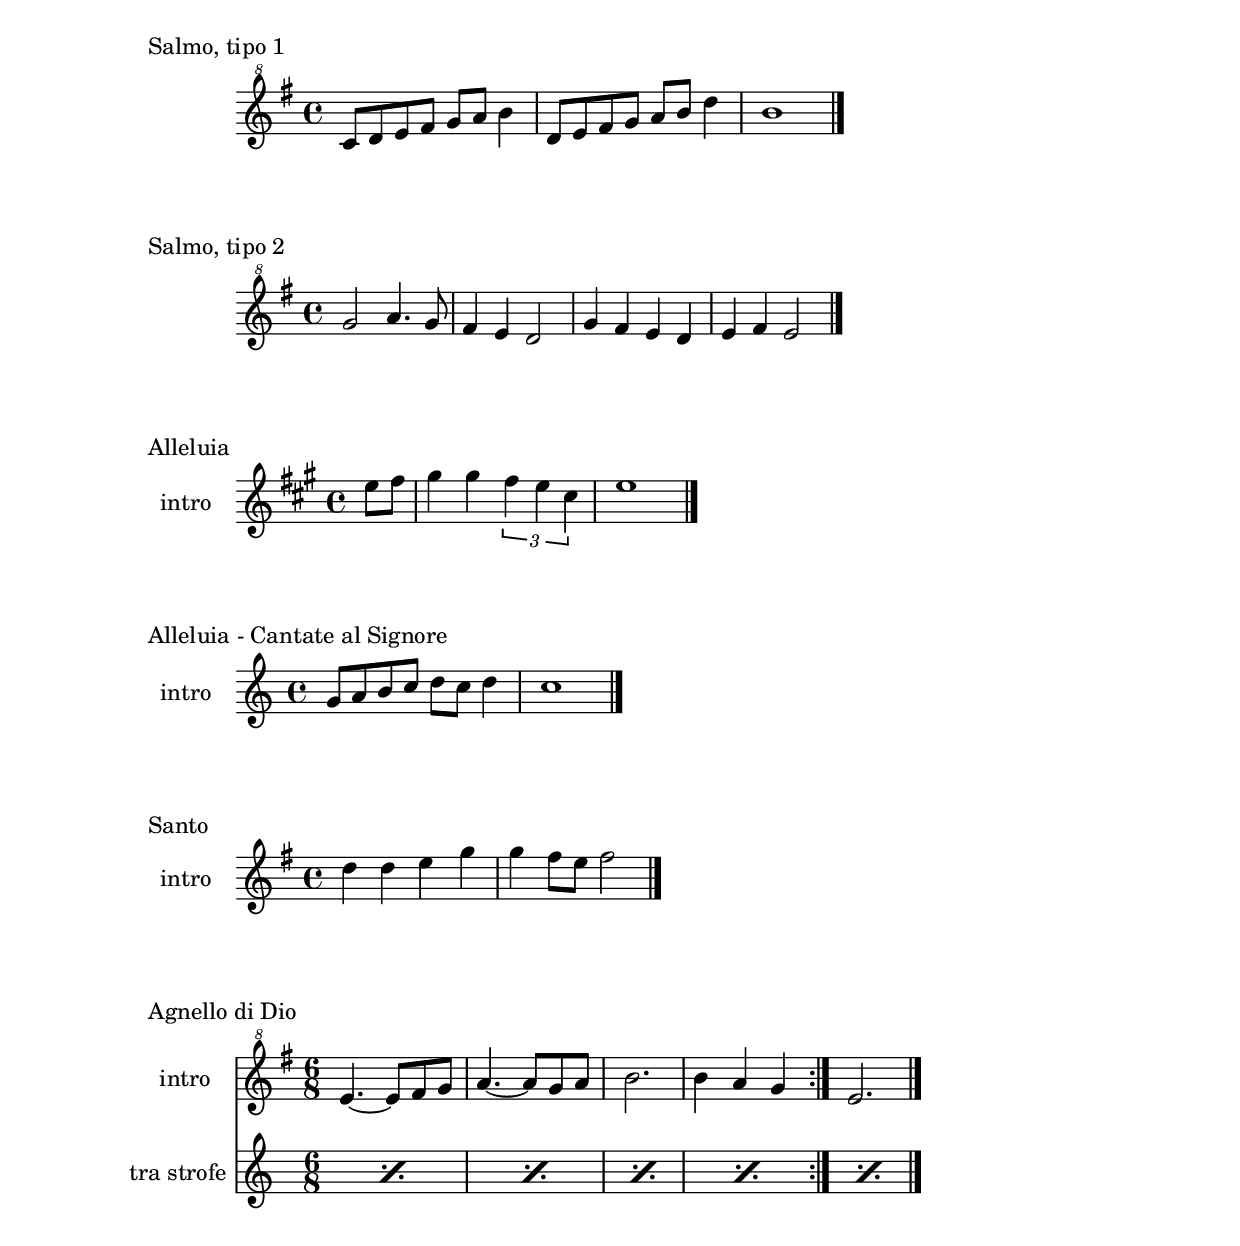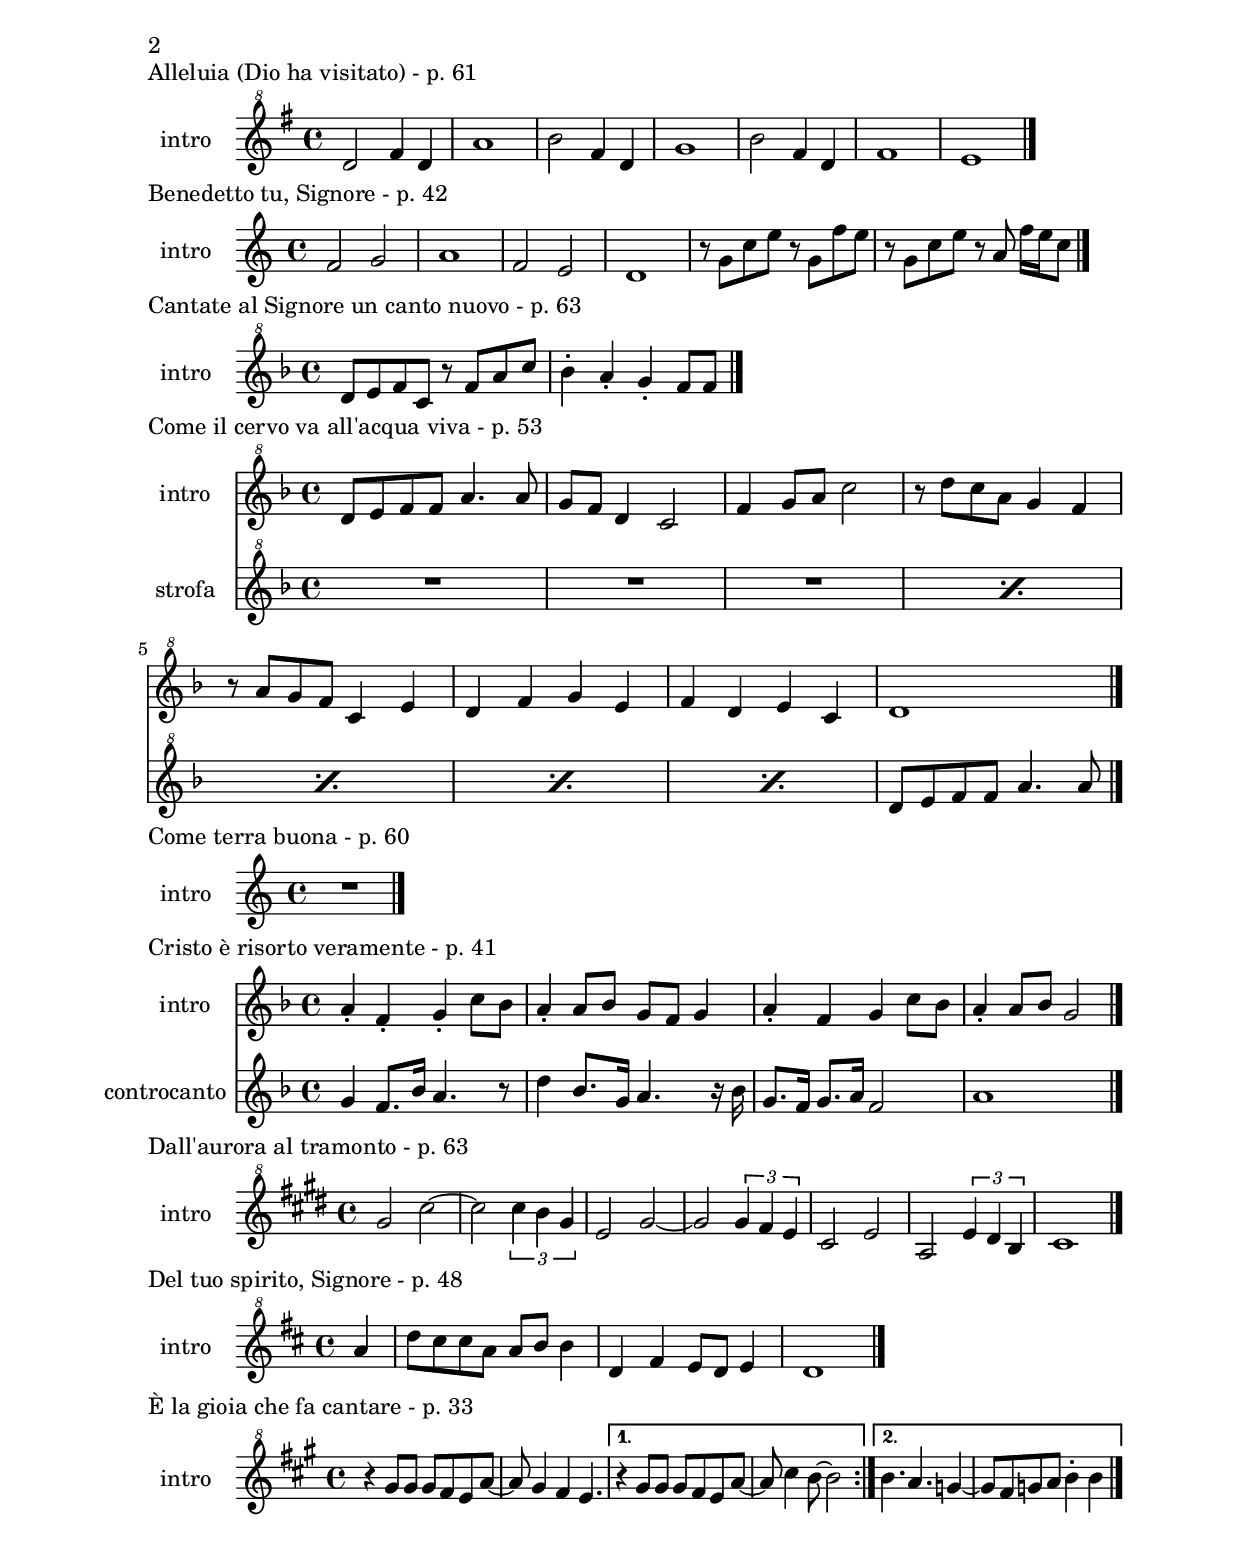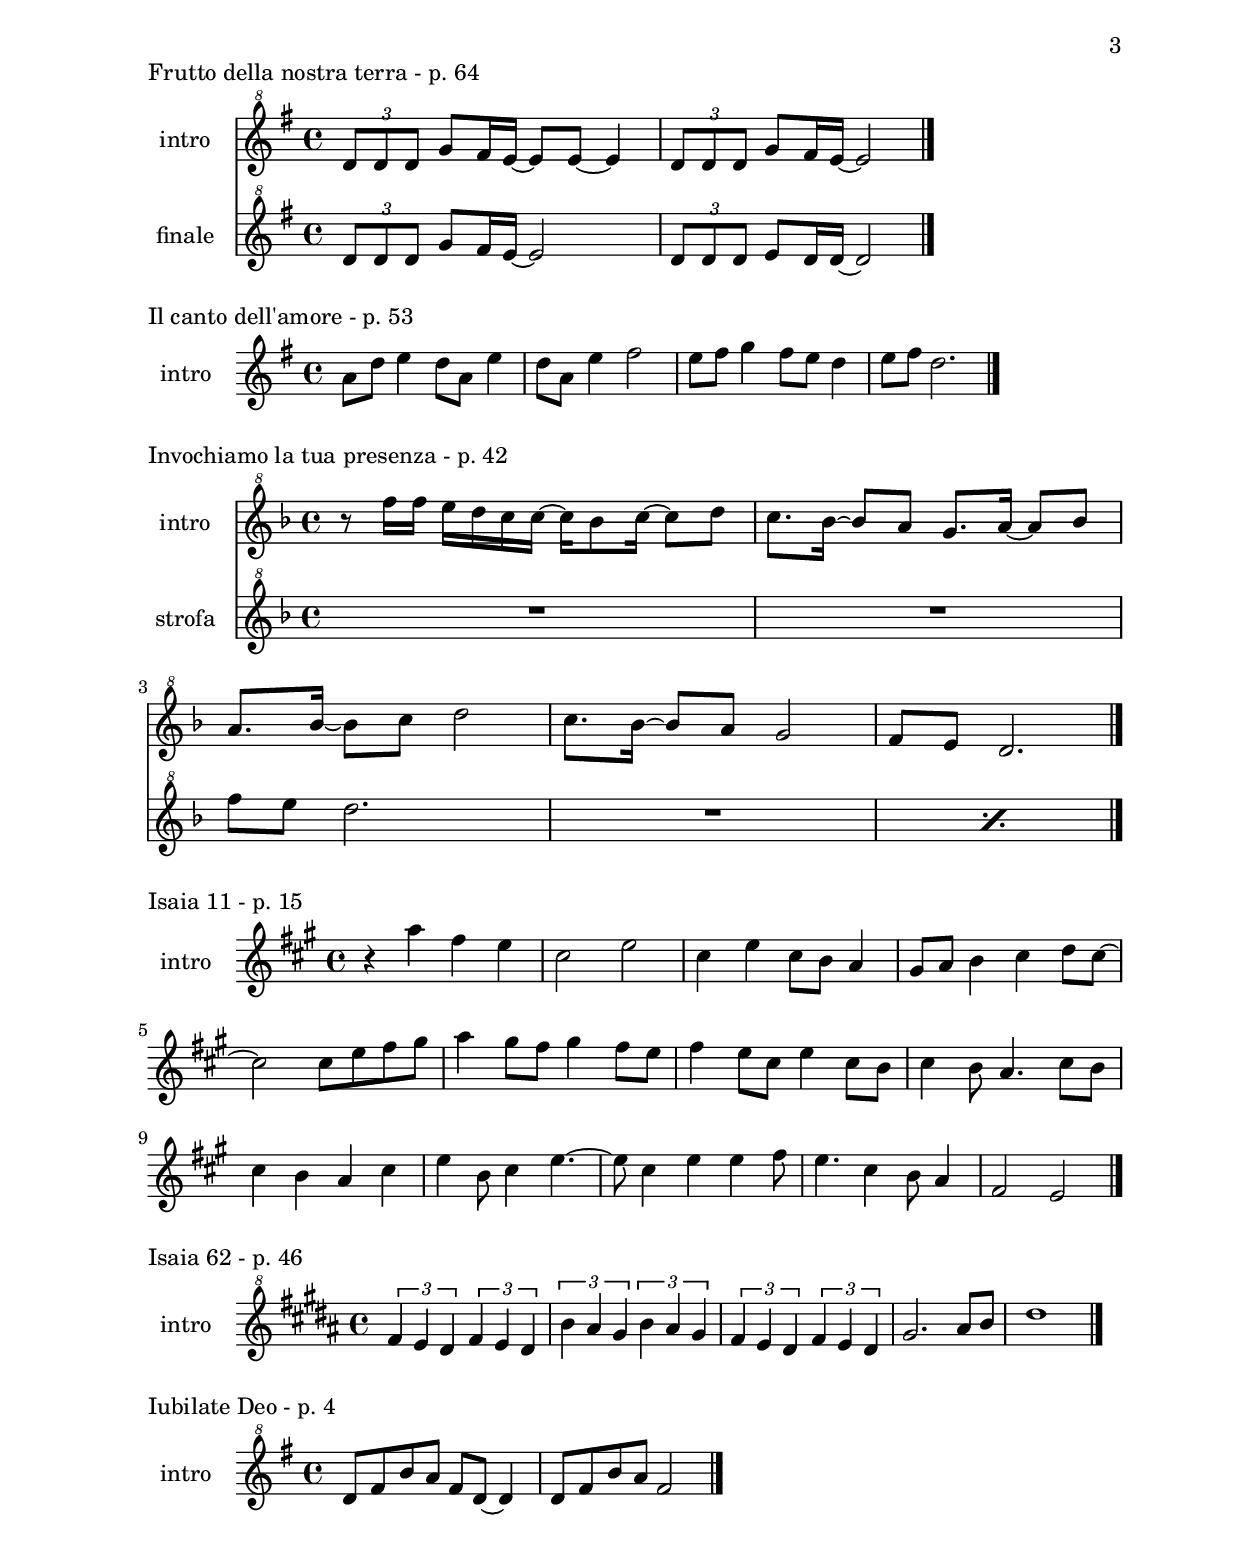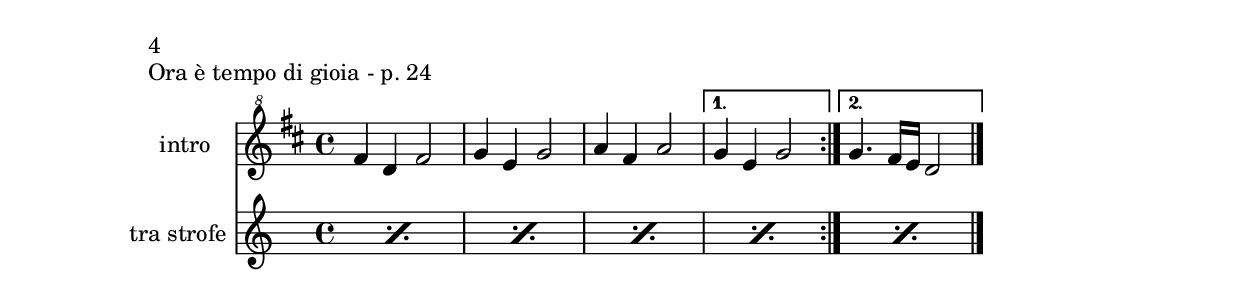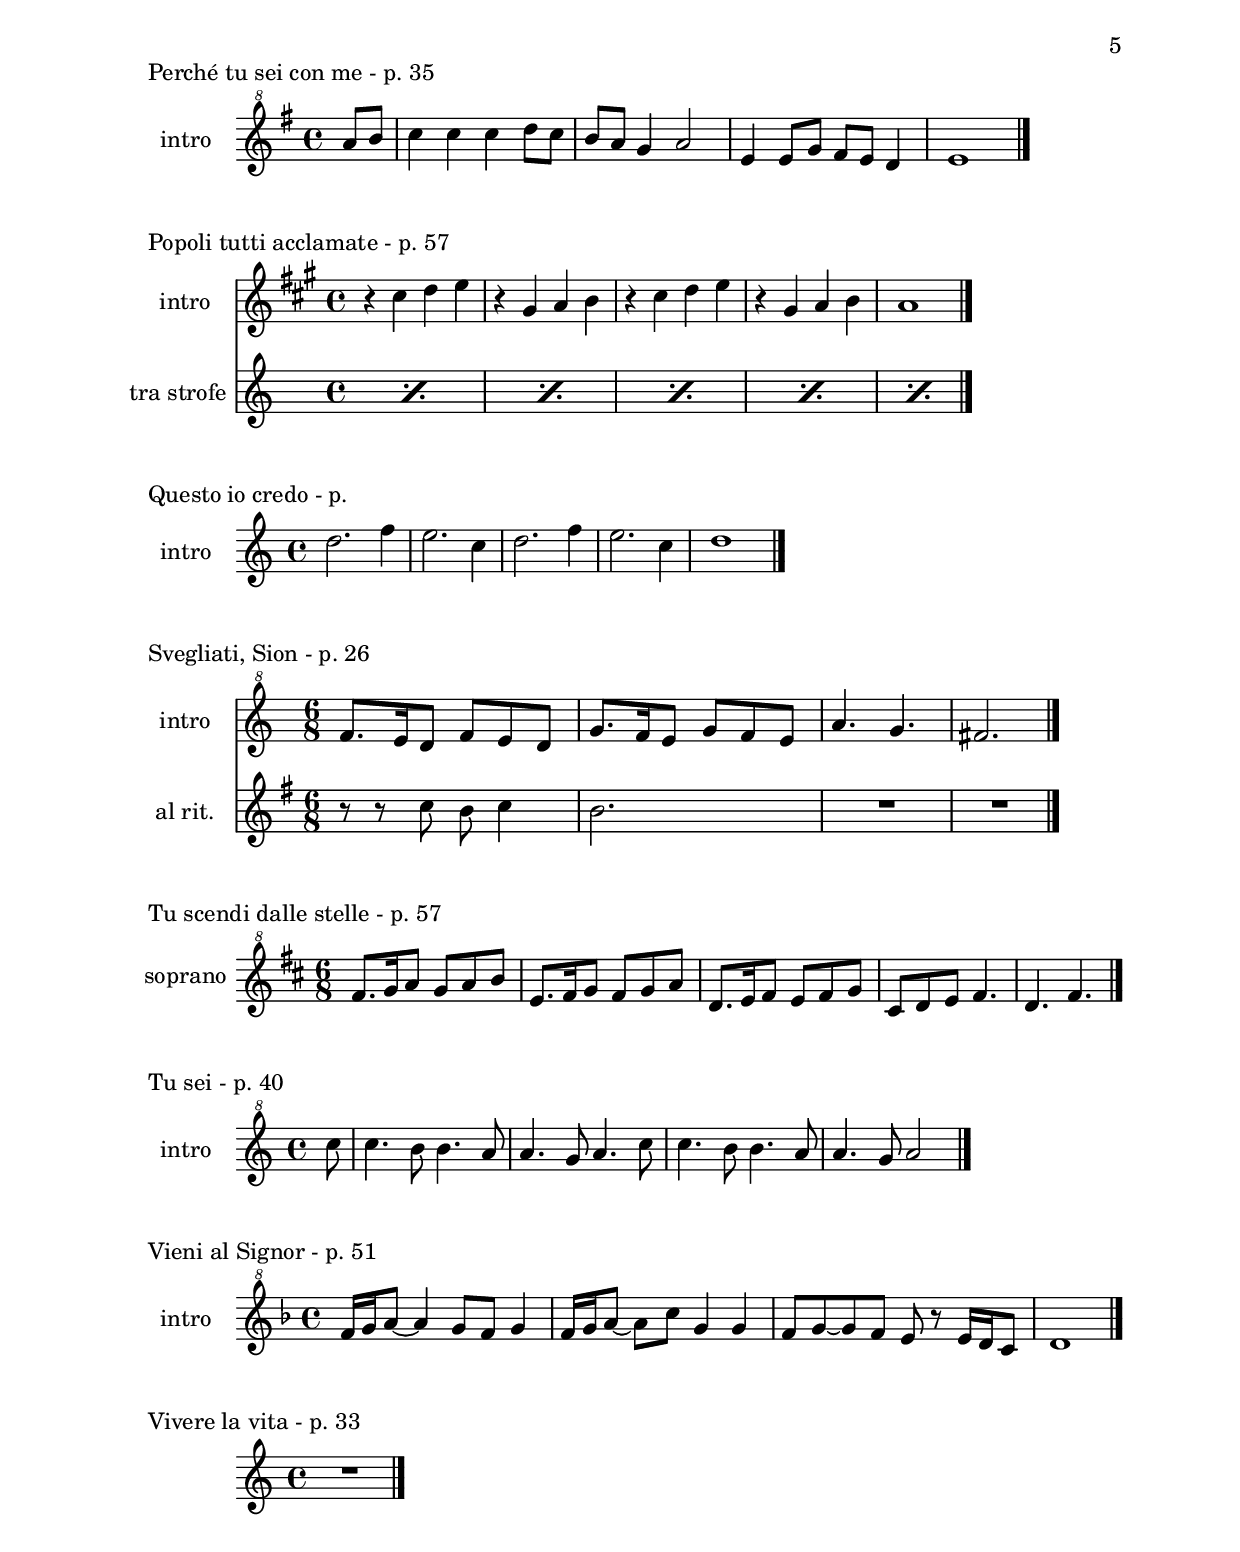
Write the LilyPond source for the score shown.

\version "2.22.1"

\paper {
    top-margin = 25
    left-margin = 25
    right-margin = 20
    bottom-margin = 20
}

makePercent =
    #(define-music-function (note) (ly:music?)
    "Make a percent repeat the same length as NOTE."
    (make-music 'PercentEvent 'length (ly:music-length note)))

\book {
    \header{
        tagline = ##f
    }

    \bookpart {
        \score {
            \header {
                piece = "Salmo, tipo 1"
                }
        \new Staff
        \relative c'' {
            \clef "treble^8"
            \key g \major
            \time 4/4
            c8 d e fis g a b4 |
            d,8 e fis g a b d4 |
            b1 \bar"|."
            }
        }

        \score {
            \header {
                piece = "Salmo, tipo 2"
                }
        \new Staff
        \relative c''' {
            \clef "treble^8"
            \key g \major
            \time 4/4
            g2 a4. g8 | fis4 e d2 |
            g4 fis e d | e fis e2 \bar"|."
            }
        }

        \score {
            \header {
                piece = "Alleluia"
            }
            \new Staff
            \relative c'' {
                \set Staff.instrumentName = #"intro "
                \clef treble
                \key a \major
                \time 4/4
                \partial 4 e8 fis |
                gis4 gis \tuplet 3/2 { fis e cis } |
                e1 \bar "|."
            }
        }

        \score {
            \header {
                piece = "Alleluia - Cantate al Signore"
            }
            \new Staff
            \relative c'' {
                \set Staff.instrumentName = #"intro "
                \clef treble
                \key c \major
                \time 4/4
                g8 a b c d c d4 |
                c1 \bar "|."
            }
        }

        \score {
            \header {
                piece = "Santo"
            }
            \new Staff
            \relative c'' {
                \set Staff.instrumentName = #"intro "
                \clef treble
                \key g \major
                \time 4/4
                d4 d e g |
                g fis8 e fis2 \bar"|."
            }
        }

        \score {
            \header {
                piece = "Agnello di Dio"
            }
            <<
                \new Staff
                \relative c'' {
                    \set Staff.instrumentName = #"intro "
                    \clef "treble^8"
                    \key g \major
                    \time 6/8
                    \repeat volta 2 {
                        e4.~ e8 fis g | a4.~ a8 g a |
                        b2. | b4 a g
                    }
                    e2. \bar"|."
                }
                \new Staff
                \relative c {
                    \set Staff.instrumentName = #"tra strofe "
                    \repeat percent 5 { \makePercent s2. }
                }
            >>
        }
    }

    \bookpart {
        \score {
            \header {
                piece = "Alleluia (Dio ha visitato) - p. 61"
            }
            \new Staff
            \relative c'' {
                \set Staff.instrumentName = #"intro "
                \clef "treble^8"
                \key g \major
                \time 4/4
                d2 fis4 d | a'1 |
                b2 fis4 d | g1 |
                b2 fis4 d | fis1 | e \bar "|."
            }
        }

        \score {
            \header {
                piece = "Benedetto tu, Signore - p. 42"
            }
            \new Staff
            \relative c' {
                \set Staff.instrumentName = #"intro "
                \clef treble
                \key c \major
                \time 4/4
                f2 g | a1 |
                f2 e | d1 |
                r8 g c e r g, f' e | r g, c e r a, f'16 e c8 \bar "|."
            }
        }

        \score {
            \header {
                piece = "Cantate al Signore un canto nuovo - p. 63"
            }
            \new Staff
            \relative c'' {
                \set Staff.instrumentName = #"intro "
                \clef "treble^8"
                \key f \major
                \time 4/4
                d8 e f c r f a c | bes4-. a-. g-. f8 f \bar"|."
            }
        }

        \score {
            \header {
                piece = "Come il cervo va all'acqua viva - p. 53"
            }
            <<
                \new Staff
                \relative c'' {
                    \set Staff.instrumentName = #"intro "
                    \clef "treble^8"
                    \key f \major
                    \time 4/4
                    d8 e f f a4. a8 | g f d4 c2 |
                    f4 g8 a c2 | r8 d c a g4 f |
                    r8 a g f c4 e | d f g e |
                    f d e c | d1 \bar"|."
                } 
                \new Staff
                \relative c'' {
                    \set Staff.instrumentName = #"strofa "
                    \clef "treble^8"
                    \key f \major
                    \time 4/4
                    R1 | R1 | R1 |
                    \repeat percent 4 { \makePercent s1 }
                    d8 e f f a4. a8 |
                }
            >>
        }

        \score {
            \header {
                piece = "Come terra buona - p. 60"
            }
            \new Staff
            \relative c {
                \set Staff.instrumentName = #"intro "
                \clef treble
                \key c \major
                \time 4/4
                R1 \bar"|."
            }
        }

        \score {
            \header {
                piece = "Cristo è risorto veramente - p. 41"
            }
            << 
                \new Staff
                \relative c'' {
                    \set Staff.instrumentName = #"intro "
                    \clef treble
                    \key f \major
                    \time 4/4
                    a4-. f-. g-. c8 bes | a4-. a8 bes g f g4 |
                    a-. f g c8 bes | a4-. a8 bes g2 \bar"|."
                }
                \new Staff
                \relative c'' {
                    \set Staff.instrumentName = #"controcanto "
                    \clef treble
                    \key f \major
                    \time 4/4
                    g4 f8. bes16 a4. r8 | d4 bes8. g16 a4. r16 bes |
                    g8. f16 g8. a16 f2 | a1 \bar"|."
                }
            >>
        }

        \score {
            \header {
                piece = "Dall'aurora al tramonto - p. 63"
            }
            \new Staff
            \relative c''' {
                \set Staff.instrumentName = #"intro "
                \clef "treble^8"
                \key e \major
                \time 4/4
                gis2 cis~ | cis \tuplet 3/2 {cis4 b gis} |
                e2 gis~ | gis \tuplet 3/2 {gis4 fis e} |
                cis2 e | a, \tuplet 3/2 {e'4 dis b} |
                cis1 \bar "|."
            }
        }

        \score {
            \header {
                piece = "Del tuo spirito, Signore - p. 48"
            }
            \new Staff
            \relative c''' {
                \set Staff.instrumentName = #"intro "
                \clef "treble^8"
                \key d \major
                \time 4/4
                \partial 4 a4 | d8 cis cis a a b b4 |
                d, fis e8 d e4 | d1 \bar"|."
            }
        }

        \score {
            \header {
                piece = "È la gioia che fa cantare - p. 33"
            }
            \new Staff
            \relative c''' {
                \set Staff.instrumentName = #"intro "
                \clef "treble^8"
                \key a \major
                \time 4/4
                \repeat volta 2 {
                    r4 gis8 gis gis fis e a~ | a gis4 fis e4. |
                }
                \alternative {
                    { r4 gis8 gis gis fis e a~ | a cis4 b8~ b2 | }
                    { b4. a g4~ | g8 fis g a b4-. b \bar "|."}
                }
            }
        }
    }

    \bookpart {
        \score {
            \header {
                piece = "Frutto della nostra terra - p. 64"
            }
            <<
                \new Staff
                \relative c'' {
                    \set Staff.instrumentName = #"intro "
                    \clef "treble^8"
                    \key g \major
                    \time 4/4
                    \tuplet 3/2 {d8 d d} g8 fis16 e~ e8 e~ e4 |
                    \tuplet 3/2 {d8 d d} g8 fis16 e~ e2 \bar"|."
                }
                \new Staff
                \relative c'' {
                    \set Staff.instrumentName = #"finale "
                    \clef "treble^8"
                    \key g \major
                    \time 4/4
                    \tuplet 3/2 {d8 d d} g8 fis16 e~ e2 |
                    \tuplet 3/2 {d8 d d} e8 d16 d~ d2 |
                }
            >>
        }

        \score {
            \header {
                piece = "Il canto dell'amore - p. 53"
            }
            \new Staff
            \relative c'' {
                \set Staff.instrumentName = #"intro "
                \clef treble
                \key g \major
                \time 4/4
                a8 d e4 d8 a e'4 | d8 a e'4 fis2 |
                e8 fis g4 fis8 e d4 | e8 fis d2. \bar"|."
            }
        }

        \score {
            \header {
                piece = "Invochiamo la tua presenza - p. 42"
            }
            <<
                \new Staff
                \relative c''' {
                    \set Staff.instrumentName = #"intro "
                    \clef "treble^8"
                    \key f \major
                    \time 4/4
                    r8 f16 f e d c c~ c bes8 c16~ c8 d |
                    c8. bes16~ bes8 a g8. a16~ a8 bes |
                    a8. bes16~ bes8  c d2 |
                    c8. bes16~ bes8 a g2 | f8 e d2. \bar"|."
                }
                \new Staff
                \relative c''' {
                    \set Staff.instrumentName = #"strofa "
                    \clef "treble^8"
                    \key f \major
                    \time 4/4
                    R1 | R | f8 e d2. | R1 | \makePercent s1 |
                }
            >>
        }

        \score {
            \header {
                piece = "Isaia 11 - p. 15"
            }
            \new Staff
            \relative c''' {
                \set Staff.instrumentName = #"intro "
                \clef treble
                \key a \major
                \time 4/4
                r4 a fis e | cis2 e |
                cis4 e cis8 b a4 | gis8 a b4 cis d8 cis~ | \break
                cis2 cis8 e fis gis | a4 gis8 fis gis4 fis8 e |
                fis4 e8 cis e4 cis8 b | cis4 b8 a4. cis8 b | \break
                cis4 b a cis | e b8 cis4 e4.~ |
                e8 cis4 e e fis8 | e4. cis4 b8 a4 |
                fis2 e \bar "|."
            }
        }

        \score {
            \header {
                piece = "Isaia 62 - p. 46"
            }
            \new Staff
            \relative c'' {
                \set Staff.instrumentName = #"intro "
                \clef "treble^8"
                \key b \major
                \time 4/4
                \tuplet 3/2 { fis4 e dis } \tuplet 3/2 { fis e dis } |
                \tuplet 3/2 { b' ais gis } \tuplet 3/2 { b ais gis } |
                \tuplet 3/2 { fis e dis } \tuplet 3/2 { fis e dis } |
                gis2. ais8 b | dis1 \bar"|." 
            }
        }

        \score {
            \header {
                piece = "Iubilate Deo - p. 4"
            }
            \new Staff
            \relative c'' {
                \set Staff.instrumentName = #"intro "
                \clef "treble^8"
                \key g \major
                \time 4/4
                d8 fis b a fis d~ d4 | d8 fis b a fis2 \bar"|."
            }
        }

        \score {
            \header {
                piece = "Ora è tempo di gioia - p. 24"
            }
            <<
                \new Staff
                \relative c'' {
                    \set Staff.instrumentName = #"intro "
                    \clef "treble^8"
                    \key d \major
                    \time 4/4
                    \repeat volta 2 {
                        fis4 d fis2 | g4 e g2 |
                        a4 fis a2 |
                        }
                    \alternative {
                        { g4 e g2 | }
                        { g4. fis16 e d2 \bar "|."}
                        }
                    }
                \new Staff
                \relative c'' {
                    \set Staff.instrumentName = #"tra strofe "
                    \repeat percent 5 { \makePercent s1 }
                    }
            >>
        }

    }

    \bookpart {
        \score {
            \header {
                piece = "Perché tu sei con me - p. 35"
            }
            \new Staff
            \relative c''' {
                \set Staff.instrumentName = #"intro "
                \clef "treble^8"
                \key g \major
                \time 4/4
                \partial 4 a8 b | c4 c c d8 c |
                b a g4 a2 | e4 e8 g fis e d4 |
                e1 \bar"|."
            }
        }

        \score {
            \header {
                piece = "Popoli tutti acclamate - p. 57"
            }
            <<
                \new Staff
                \relative c'' {
                    \set Staff.instrumentName = #"intro "
                    \clef treble
                    \key a \major
                    \time 4/4
                    r4 cis d e | r gis, a b |
                    r cis d e | r gis, a b |
                    a1 \bar "|."
                }
                \new Staff
                \relative c {
                    \set Staff.instrumentName = #"tra strofe "
                    \repeat percent 5 { \makePercent s1 }
                }
            >>
        }

        \score {
            \header {
                piece = "Questo io credo - p. "
            }
            \new Staff
            \relative c'' {
                \set Staff.instrumentName = #"intro "
                \clef treble
                \key c \major
                \time 4/4
                d2. f4 | e2. c4 |
                d2. f4 | e2. c4 |
                d1 \bar"|."
            }
        }

        \score {
            \header {
                piece = "Svegliati, Sion - p. 26"
            }
            <<
                \new Staff
                \relative c'' {
                    \set Staff.instrumentName = #"intro "
                    \clef "treble^8"
                    \key c \major
                    \time 6/8
                    f8. e16 d8 f e d | g8. f16 e8 g f e |
                    a4. g | fis2. \bar"|."
                }
                \new Staff
                \relative c'' {
                    \set Staff.instrumentName = #"al rit. "
                    \clef treble
                    \key g \major
                    \time 6/8
                    r8 r c b c4 | b2. | R2. | R |
                }
            >>
        }

        \score {
            \header {
                piece = "Tu scendi dalle stelle - p. 57"
            }
            \new Staff
            \relative c'' {
                \set Staff.instrumentName = #"soprano "
                \clef "treble^8"
                \key d \major
                \time 6/8
                fis8. g16 a8 g a b |
                e,8. fis16 g8 fis g a |
                d,8. e16 fis8 e fis g |
                cis, d e fis4. |
                d fis \bar "|."
            }
        }

        \score {
            \header {
                piece = "Tu sei - p. 40"
            }
            \new Staff
            \relative c''' {
                \set Staff.instrumentName = #"intro "
                \clef "treble^8"
                \key c \major
                \time 4/4
                \partial 8 c8 |
                c4. b8 b4. a8 | a4. g8 a4. c8 |
                c4. b8 b4. a8 | a4. g8 a2 \bar "|."
            }
        }

        \score {
            \header {
                piece = "Vieni al Signor - p. 51"
            }
            \new Staff
            \relative c'' {
                \set Staff.instrumentName = #"intro "
                \clef "treble^8"
                \key f \major
                \time 4/4
                f16 g a8~ a4 g8 f g4 | f16 g a8~ a c g4 g |
                f8 g~ g f e r e16 d c8 | d1 \bar"|."
            }
        }

        \score {
            \header {
                piece = "Vivere la vita - p. 33"
            }
            \new Staff
            \relative c {
                \clef treble
                \key c \major
                \time 4/4
                R1 \bar"|."
            }
        }
    }
}